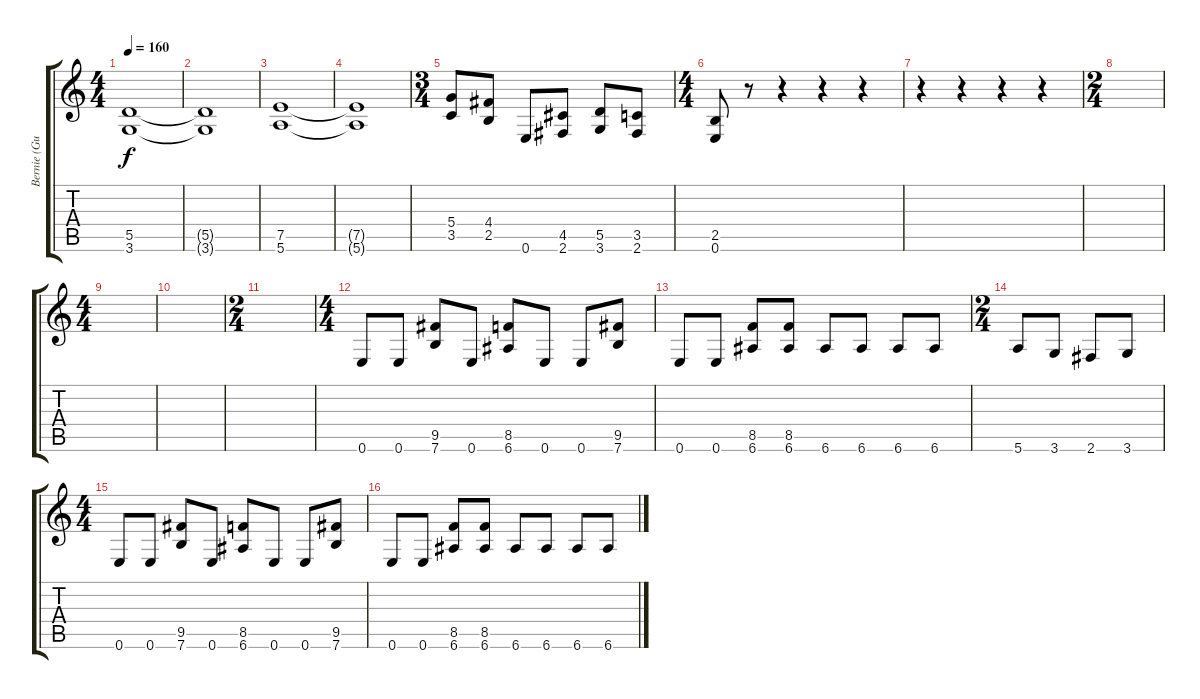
\track ("Bernie (Guitar)" "Bernie (Gu") {instrument distortionguitar}
\staff {score tabs}
\tuning (E4 B3 G3 D3 A2 E2) {hide}
\ts (4 4)
\tempo 160
\clef g2
\ks c
(5.5 3.6).1{dy f} |
(5.5{t} 3.6{t}).1 |
(7.5 5.6).1 |
(7.5{t} 5.6{t}).1 |
\ts (3 4)
(5.4 3.5).8 (4.4 2.5).8 0.6.8 (4.5 2.6).8 (5.5 3.6).8 (3.5 2.6).8 |
\ts (4 4)
(2.5 0.6).8 r.8 r.4 r.4 r.4 |
r.4 r.4 r.4 r.4 |
\ts (2 4)
|
\ts (4 4)
|
|
\ts (2 4)
|
\ts (4 4)
0.6.8 0.6.8 (9.5 7.6).8 0.6.8 (8.5 6.6).8 0.6.8 0.6.8 (9.5 7.6).8 |
0.6.8 0.6.8 (8.5 6.6).8 (8.5 6.6).8 6.6.8 6.6.8 6.6.8 6.6.8 |
\ts (2 4)
5.6.8 3.6.8 2.6.8 3.6.8 |
\ts (4 4)
0.6.8 0.6.8 (9.5 7.6).8 0.6.8 (8.5 6.6).8 0.6.8 0.6.8 (9.5 7.6).8 |
0.6.8 0.6.8 (8.5 6.6).8 (8.5 6.6).8 6.6.8 6.6.8 6.6.8 6.6.8
